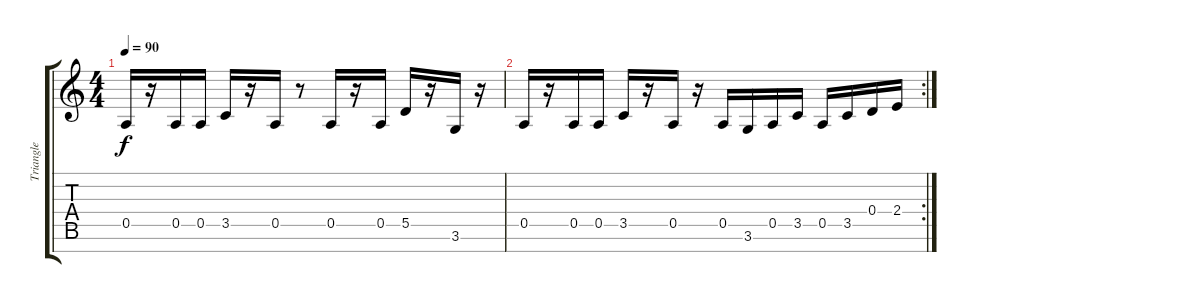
\track ("Triangle" "Triangle") {instrument electricbassfinger}
\staff {score tabs}
\tuning (E4 B3 G3 D3 A2 E2 B1) {hide}
\ts (4 4)
\tempo 90
\clef g2
\ks c
0.5.16{dy f} r.16 0.5.16 0.5.16 3.5.16 r.16 0.5.16 r.8 0.5.16 r.16 0.5.16 5.5.16 r.16 3.6.16 r.16 |
\rc 2
0.5.16 r.16 0.5.16 0.5.16 3.5.16 r.16 0.5.16 r.16 0.5.16 3.6.16 0.5.16 3.5.16 0.5.16 3.5.16 0.4.16 2.4.16
